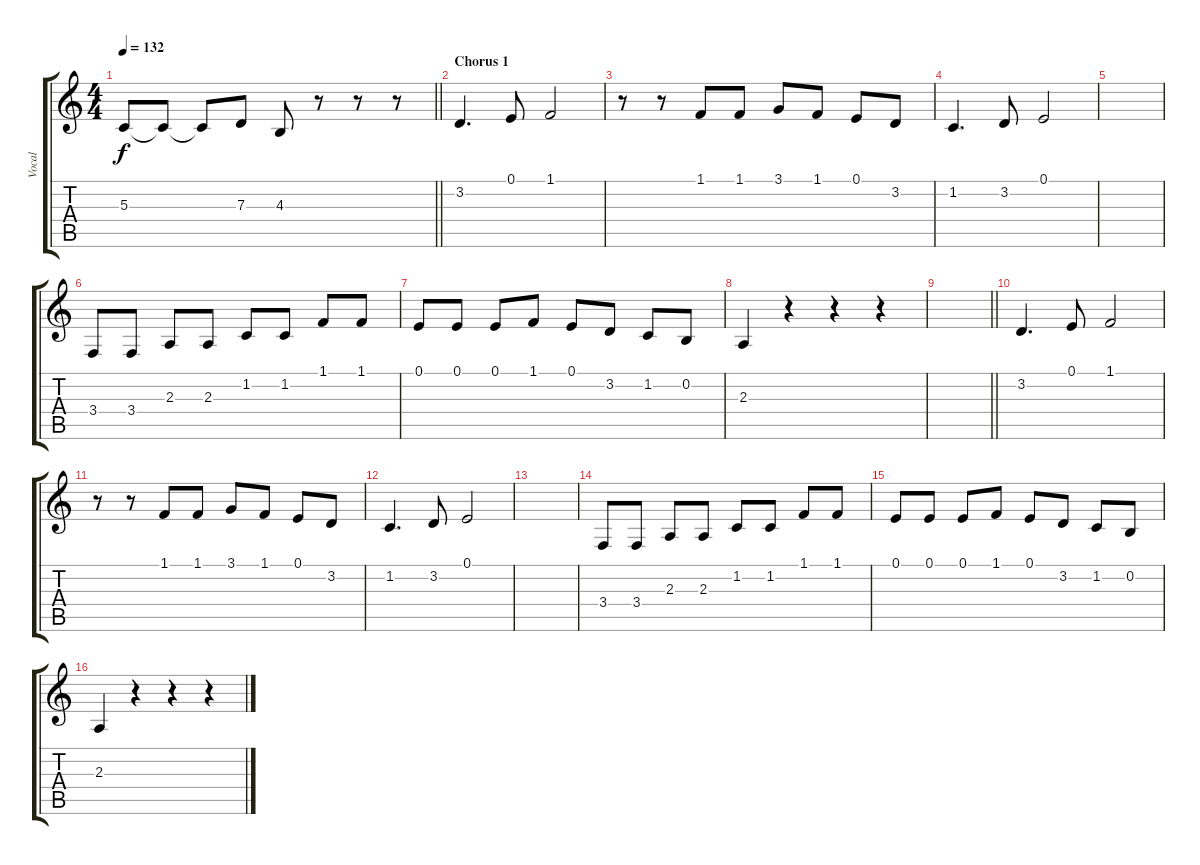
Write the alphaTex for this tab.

\track ("Vocal" "Vocal") {instrument lead6voice}
\staff {score tabs}
\tuning (E4 B3 G3 D3 A2 E2) {hide}
\ts (4 4)
\tempo 132
\clef g2
\barLineRight lightlight
\ks c
5.3.8{dy f} 5.3{t}.8 5.3{t}.8 7.3.8 4.3.8 r.8 r.8 r.8 |
\section ("" "Chorus 1")
3.2.4{d} 0.1.8 1.1.2 |
r.8 r.8 1.1.8 1.1.8 3.1.8 1.1.8 0.1.8 3.2.8 |
1.2.4{d} 3.2.8 0.1.2 |
|
3.4.8 3.4.8 2.3.8 2.3.8 1.2.8 1.2.8 1.1.8 1.1.8 |
0.1.8 0.1.8 0.1.8 1.1.8 0.1.8 3.2.8 1.2.8 0.2.8 |
2.3.4 r.4 r.4 r.4 |
\barLineRight lightlight
|
3.2.4{d} 0.1.8 1.1.2 |
r.8 r.8 1.1.8 1.1.8 3.1.8 1.1.8 0.1.8 3.2.8 |
1.2.4{d} 3.2.8 0.1.2 |
|
3.4.8 3.4.8 2.3.8 2.3.8 1.2.8 1.2.8 1.1.8 1.1.8 |
0.1.8 0.1.8 0.1.8 1.1.8 0.1.8 3.2.8 1.2.8 0.2.8 |
2.3.4 r.4 r.4 r.4
